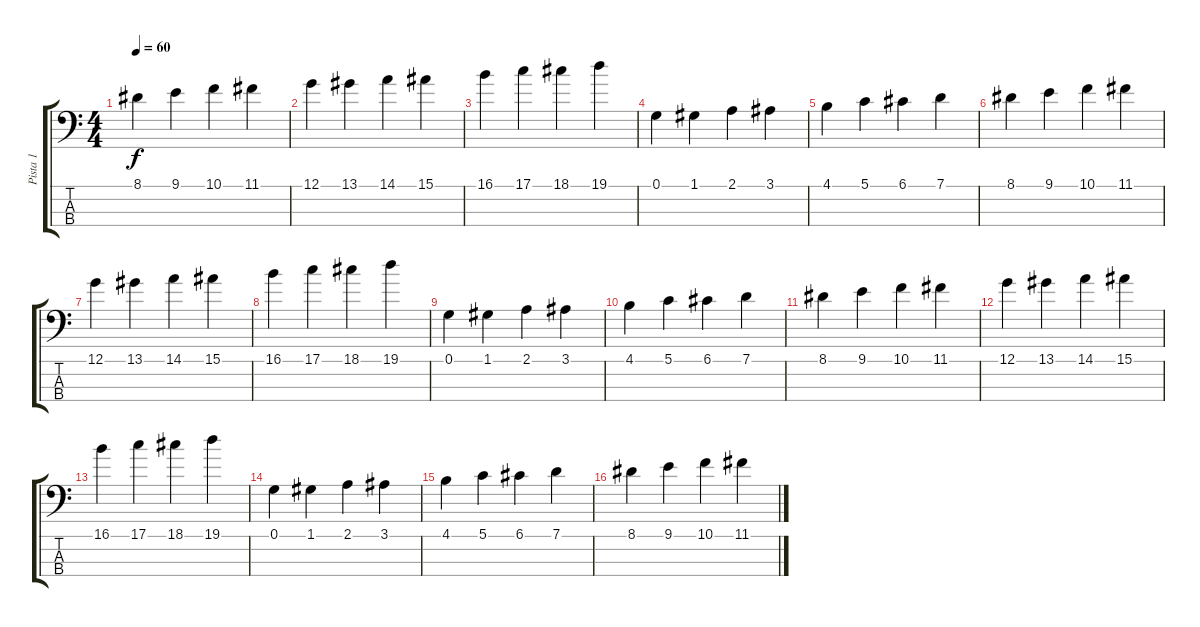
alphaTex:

\track ("Pista 1" "Pista 1") {instrument electricbassfinger}
\staff {score tabs}
\tuning (G2 D2 A1 E1) {hide}
\ts (4 4)
\tempo 60
\clef f4
\ks c
8.1.4{dy f} 9.1.4 10.1.4 11.1.4 |
12.1.4 13.1.4 14.1.4 15.1.4 |
16.1.4 17.1.4 18.1.4 19.1.4 |
0.1.4 1.1.4 2.1.4 3.1.4 |
4.1.4 5.1.4 6.1.4 7.1.4 |
8.1.4 9.1.4 10.1.4 11.1.4 |
12.1.4 13.1.4 14.1.4 15.1.4 |
16.1.4 17.1.4 18.1.4 19.1.4 |
0.1.4 1.1.4 2.1.4 3.1.4 |
4.1.4 5.1.4 6.1.4 7.1.4 |
8.1.4 9.1.4 10.1.4 11.1.4 |
12.1.4 13.1.4 14.1.4 15.1.4 |
16.1.4 17.1.4 18.1.4 19.1.4 |
0.1.4 1.1.4 2.1.4 3.1.4 |
4.1.4 5.1.4 6.1.4 7.1.4 |
8.1.4 9.1.4 10.1.4 11.1.4
